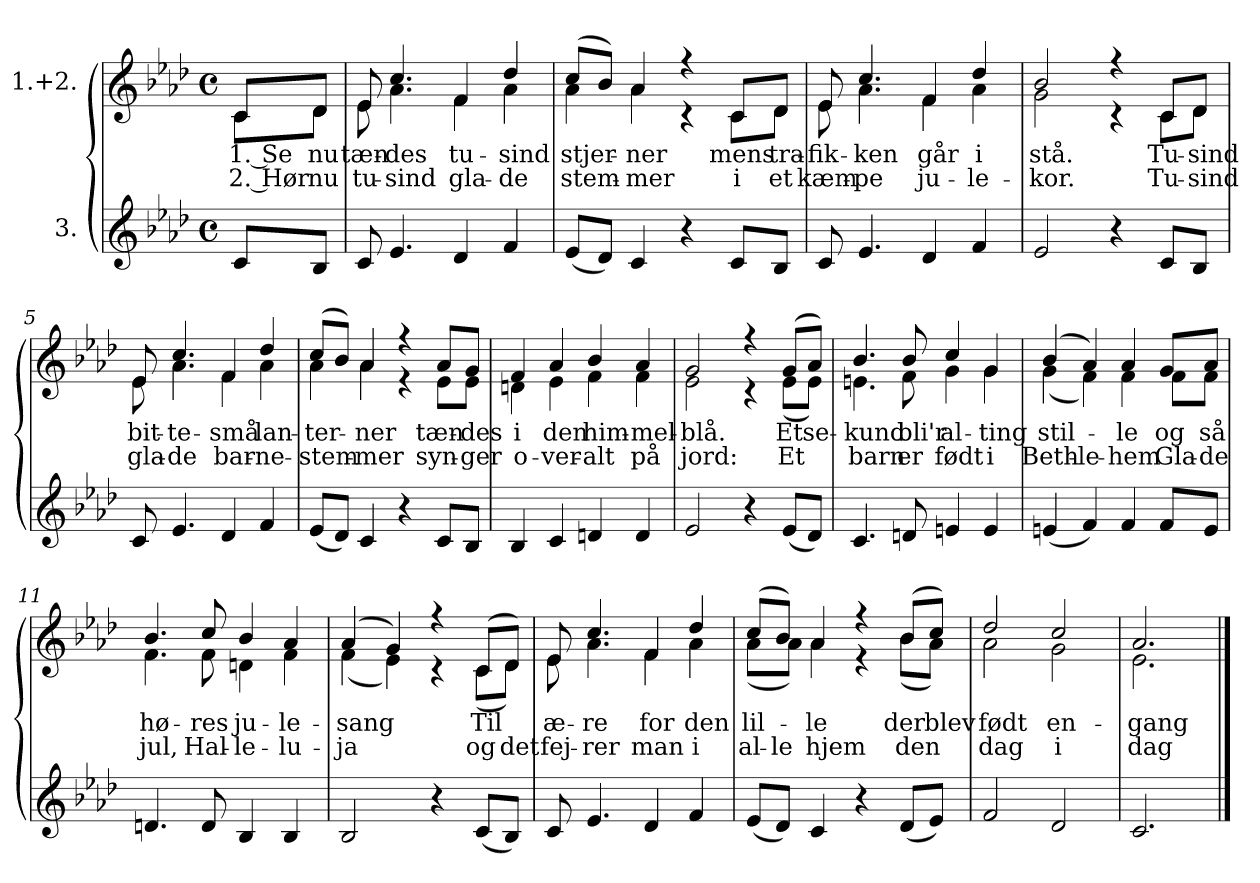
**kern	**kern	**text	**text
*part2	*part1	*part1	*part1
*staff2	*staff1	*staff1	*staff1
*I"3.	*I"1.+2.	*	*
*clefG2	*clefG2	*	*
*k[b-e-a-d-]	*k[b-e-a-d-]	*	*
*M4/4	*M4/4	*	*
*met(c)	*met(c)	*	*
=	=	=	=
!	!	!LO:LY:b	!LO:LY:b
*	*^	*	*
8c/L	8c/L	8c\L	1. Se	2. Hør
!	!	!	!LO:LY:b	!LO:LY:b
8B-/J	8d-/J	8d-\J	nu	nu
=1	=1	=1	=1	=1
!	!	!	!LO:LY:b	!LO:LY:b
8c/	8e-/	8e-\	tæn-	tu-
!	!	!	!LO:LY:b	!LO:LY:b
4.e-/	4.cc/	4.a-\	-des	-sind
!	!	!	!LO:LY:b	!LO:LY:b
4d-/	4f/	4f\	tu-	gla-
!	!	!	!LO:LY:b	!LO:LY:b
4f/	4dd-/	4a-\	-sind	-de
=2	=2	=2	=2	=2
!	!	!	!LO:LY:b	!LO:LY:b
(<8e-/L	(>8cc/L	4a-\	stjer-	stem-
8d-/J)	8b-/J)	.	.	.
!	!	!	!LO:LY:b	!LO:LY:b
4c/	4a-/	4a-\	-ner	-mer
4r	4r	4r	.	.
!	!	!	!LO:LY:b	!LO:LY:b
8c/L	8c/L	8c\L	mens	i
!	!	!	!LO:LY:b	!LO:LY:b
8B-/J	8d-/J	8d-\J	tra-	et
=3	=3	=3	=3	=3
!	!	!	!LO:LY:b	!LO:LY:b
8c/	8e-/	8e-\	-fik-	kæm-
!	!	!	!LO:LY:b	!LO:LY:b
4.e-/	4.cc/	4.a-\	-ken	-pe
!	!	!	!LO:LY:b	!LO:LY:b
4d-/	4f/	4f\	går	ju-
!	!	!	!LO:LY:b	!LO:LY:b
4f/	4dd-/	4a-\	i	-le-
!!LO:LB:g=z	!!
=4	=4	=4	=4	=4
!	!	!	!LO:LY:b	!LO:LY:b
2e-/	2b-/	2g\	stå.	-kor.
4r	4r	4r	.	.
!	!	!	!LO:LY:b	!LO:LY:b
8c/L	8c/L	8c\L	Tu-	Tu-
!	!	!	!LO:LY:b	!LO:LY:b
8B-/J	8d-/J	8d-\J	-sind	-sind
=5	=5	=5	=5	=5
!	!	!	!LO:LY:b	!LO:LY:b
8c/	8e-/	8e-\	bit-	gla-
!	!	!	!LO:LY:b	!LO:LY:b
4.e-/	4.cc/	4.a-\	-te-	-de
!	!	!	!LO:LY:b	!LO:LY:b
4d-/	4f/	4f\	-små	bar-
!	!	!	!LO:LY:b	!LO:LY:b
4f/	4dd-/	4a-\	lan-	-ne-
=6	=6	=6	=6	=6
!	!	!	!LO:LY:b	!LO:LY:b
(<8e-/L	(>8cc/L	4a-\	-ter-	-stem-
8d-/J)	8b-/J)	.	.	.
!	!	!	!LO:LY:b	!LO:LY:b
4c/	4a-/	4a-\	-ner	-mer
4r	4r	4r	.	.
!	!	!	!LO:LY:b	!LO:LY:b
8c/L	8a-/L	8e-\L	tæn-	syn-
!	!	!	!LO:LY:b	!LO:LY:b
8B-/J	8g/J	8e-\J	-des	-ger
=7	=7	=7	=7	=7
!	!	!	!LO:LY:b	!LO:LY:b
4B-/	4f/	4dn\	i	o-
!	!	!	!LO:LY:b	!LO:LY:b
4c/	4a-/	4e-\	den	-ver-
!	!	!	!LO:LY:b	!LO:LY:b
4dn/	4b-/	4f\	him-	-alt
!	!	!	!LO:LY:b	!LO:LY:b
4d/	4a-/	4f\	-mel-	på
=8	=8	=8	=8	=8
!	!	!	!LO:LY:b	!LO:LY:b
2e-/	2g/	2e-\	-blå.	jord:
4r	4r	4r	.	.
!	!	!	!LO:LY:b	!LO:LY:b
(<8e-/L	(>8g/L	(<8e-\L	Et	Et
!	!	!	!LO:LY:b	!
8d-/J)	8a-/J)	8e-\J)	se-	.
!!LO:LB:g=z	!!
=9	=9	=9	=9	=9
!	!	!	!LO:LY:b	!LO:LY:b
4.c/	4.b-/	4.en\	-kund	barn
!	!	!	!LO:LY:b	!LO:LY:b
8dn/	8b-/	8f\	bli'r	er
!	!	!	!LO:LY:b	!LO:LY:b
4en/	4cc/	4g\	al-	født
!	!	!	!LO:LY:b	!LO:LY:b
4e/	4g/	4g\	-ting	i
=10	=10	=10	=10	=10
!	!	!	!LO:LY:b	!LO:LY:b
(<4en/	(>4b-/	(<4g\	stil-	Beth-
!	!	!	!	!LO:LY:b
4f/)	4a-/)	4f\)	.	-le-
!	!	!	!LO:LY:b	!LO:LY:b
4f/	4a-/	4f\	-le	-hem
!	!	!	!LO:LY:b	!LO:LY:b
8f/L	8g/L	8f\L	og	Gla-
!	!	!	!LO:LY:b	!LO:LY:b
8e/J	8a-/J	8f\J	så	-de
=11	=11	=11	=11	=11
!	!	!	!LO:LY:b	!LO:LY:b
4.dn/	4.b-/	4.f\	hø-	jul,
!	!	!	!LO:LY:b	!LO:LY:b
8d/	8cc/	8f\	-res	Hal-
!	!	!	!LO:LY:b	!LO:LY:b
4B-/	4b-/	4dn\	ju-	-le-
!	!	!	!LO:LY:b	!LO:LY:b
4B-/	4a-/	4f\	-le-	-lu-
=12	=12	=12	=12	=12
!	!	!	!LO:LY:b	!LO:LY:b
2B-/	(>4a-/	(<4f\	-sang	-ja
.	4g/)	4e-\)	.	.
4r	4r	4r	.	.
!	!	!	!LO:LY:b	!LO:LY:b
(<8c/L	(>8c/L	(<8c\L	Til	og
!	!	!	!	!LO:LY:b
8B-/J)	8d-/J)	8d-\J)	.	det
!!LO:LB:g=z	!!
=13	=13	=13	=13	=13
!	!	!	!LO:LY:b	!LO:LY:b
8c/	8e-/	8e-\	æ-	fej-
!	!	!	!LO:LY:b	!LO:LY:b
4.e-/	4.cc/	4.a-\	-re	-rer
!	!	!	!LO:LY:b	!LO:LY:b
4d-/	4f/	4f\	for	man
!	!	!	!LO:LY:b	!LO:LY:b
4f/	4dd-/	4a-\	den	i
=14	=14	=14	=14	=14
!	!	!	!LO:LY:b	!LO:LY:b
(<8e-/L	(>8cc/L	(<8a-\L	lil-	al-
!	!	!	!	!LO:LY:b
8d-/J)	8b-/J)	8a-\J)	.	-le
!	!	!	!LO:LY:b	!LO:LY:b
4c/	4a-/	4a-\	-le	hjem
4r	4r	4r	.	.
!	!	!	!LO:LY:b	!LO:LY:b
(<8d-/L	(>8b-/L	(<8b-\L	der	den
!	!	!	!LO:LY:b	!
8e-/J)	8cc/J)	8a-\J)	blev	.
=15	=15	=15	=15	=15
!	!	!	!LO:LY:b	!LO:LY:b
2f/	2dd-/	2a-\	født	dag
!	!	!	!LO:LY:b	!LO:LY:b
2d-/	2cc/	2g\	en-	i
=16	=16	=16	=16	=16
!	!	!	!LO:LY:b	!LO:LY:b
2.c/	2.a-/	2.e-\	-gang	dag
*	*v	*v	*	*
==	==	==	==
*-	*-	*-	*-
